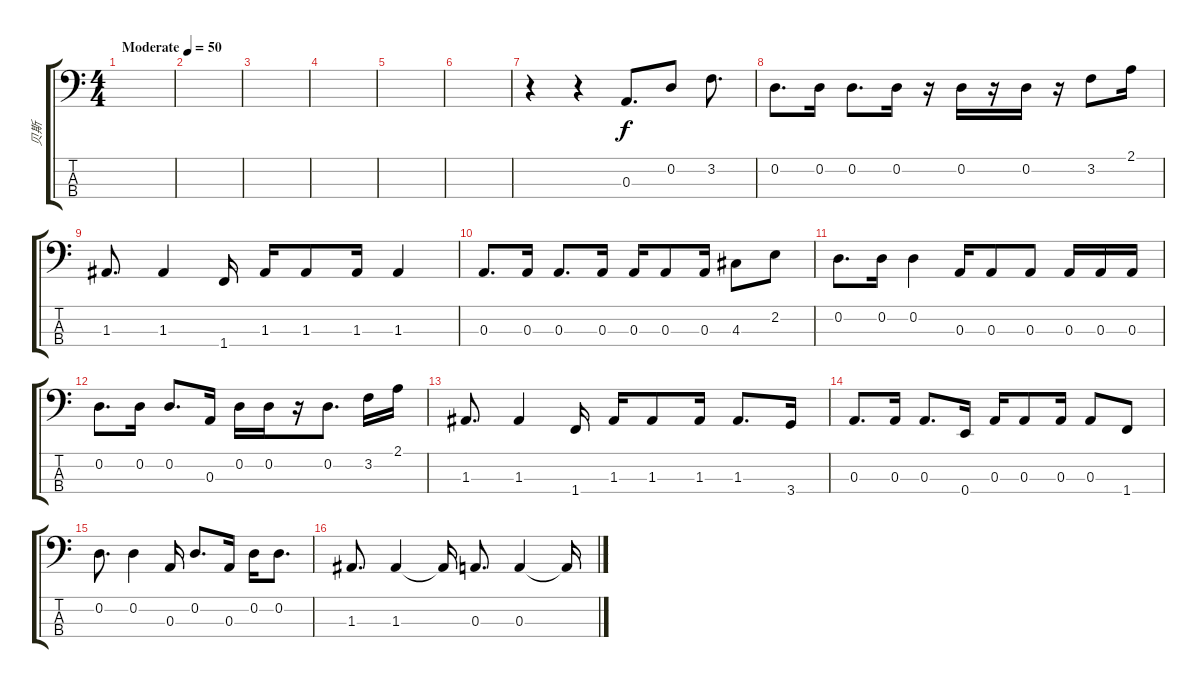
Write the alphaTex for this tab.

\track ("贝斯" "贝斯") {instrument electricbassfinger}
\staff {score tabs}
\tuning (G2 D2 A1 E1) {hide}
\ts (4 4)
\tempo (50 "Moderate")
\clef f4
\ks c
|
|
|
|
|
|
r.4 r.4 0.3.8{d} 0.2.8 3.2.8{d} |
0.2.8{d} 0.2.16 0.2.8{d} 0.2.16 r.16 0.2.16 r.16 0.2.16 r.16 3.2.8 2.1.16 |
1.3.8{d} 1.3.4 1.4.16 1.3.16 1.3.8 1.3.16 1.3.4 |
0.3.8{d} 0.3.16 0.3.8{d} 0.3.16 0.3.16 0.3.8 0.3.16 4.3.8 2.2.8 |
0.2.8{d} 0.2.16 0.2.4 0.3.16 0.3.8 0.3.8 0.3.16 0.3.16 0.3.16 |
0.2.8{d} 0.2.16 0.2.8{d} 0.3.16 0.2.16 0.2.16 r.16 0.2.8{d} 3.2.16 2.1.16 |
1.3.8{d} 1.3.4 1.4.16 1.3.16 1.3.8 1.3.16 1.3.8{d} 3.4.16 |
0.3.8{d} 0.3.16 0.3.8{d} 0.4.16 0.3.16 0.3.8{txt ""} 0.3.16 0.3.8 1.4.8 |
0.2.8{d} 0.2.4 0.3.16 0.2.8{d} 0.3.16 0.2.16 0.2.8{d} |
1.3.8{d} 1.3.4 1.3{t}.16 0.3.8{d} 0.3.4 0.3{t}.16
